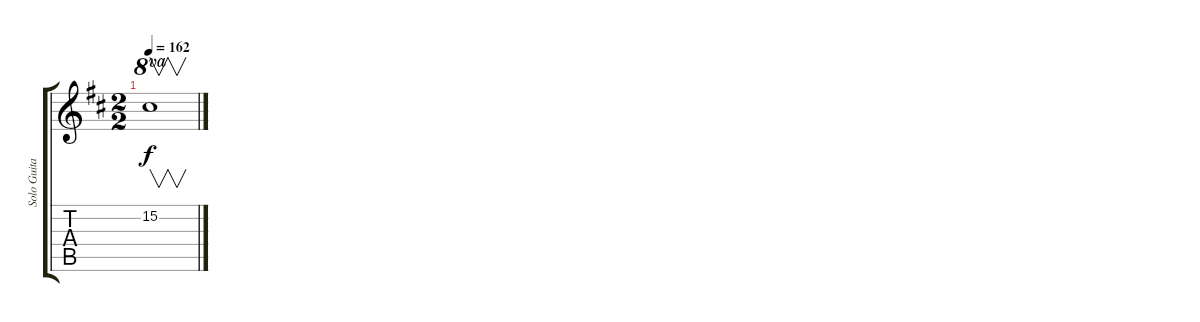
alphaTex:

\track ("Solo Guitar" "Solo Guita") {instrument distortionguitar}
\staff {score tabs}
\tuning (Eb4 Bb3 Gb3 Db3 Ab2 Eb2) {hide}
\ts (2 2)
\tempo 162
\clef g2
\ks d
15.2{t}.1{v ot 8va dy f}
